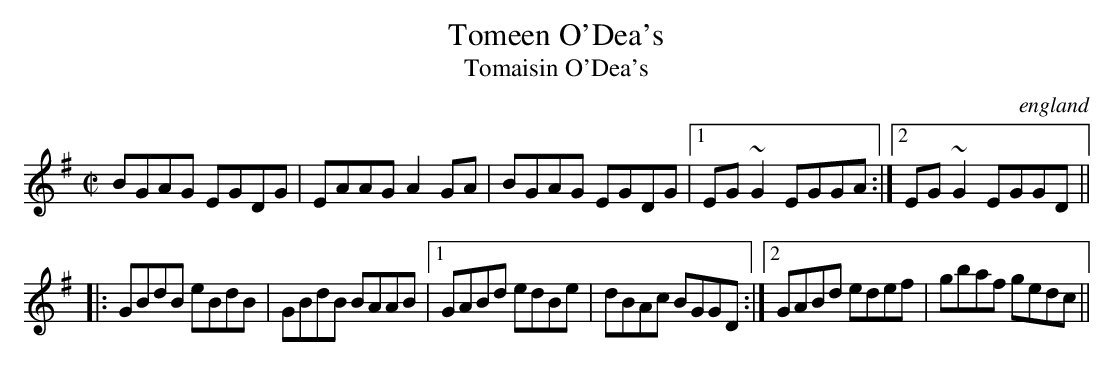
X:1
T:Tomeen O'Dea's
T:Tomaisin O'Dea's
O:england
M:C|
K:G
BGAG EGDG|EAAG A2GA|BGAG EGDG|1 EG~G2 EGGA:|2 EG~G2 EGGD||
|:GBdB eBdB|GBdB BAAB|1 GABd edBe|dBAc BGGD:|2 GABd edef|gbaf gedc||
